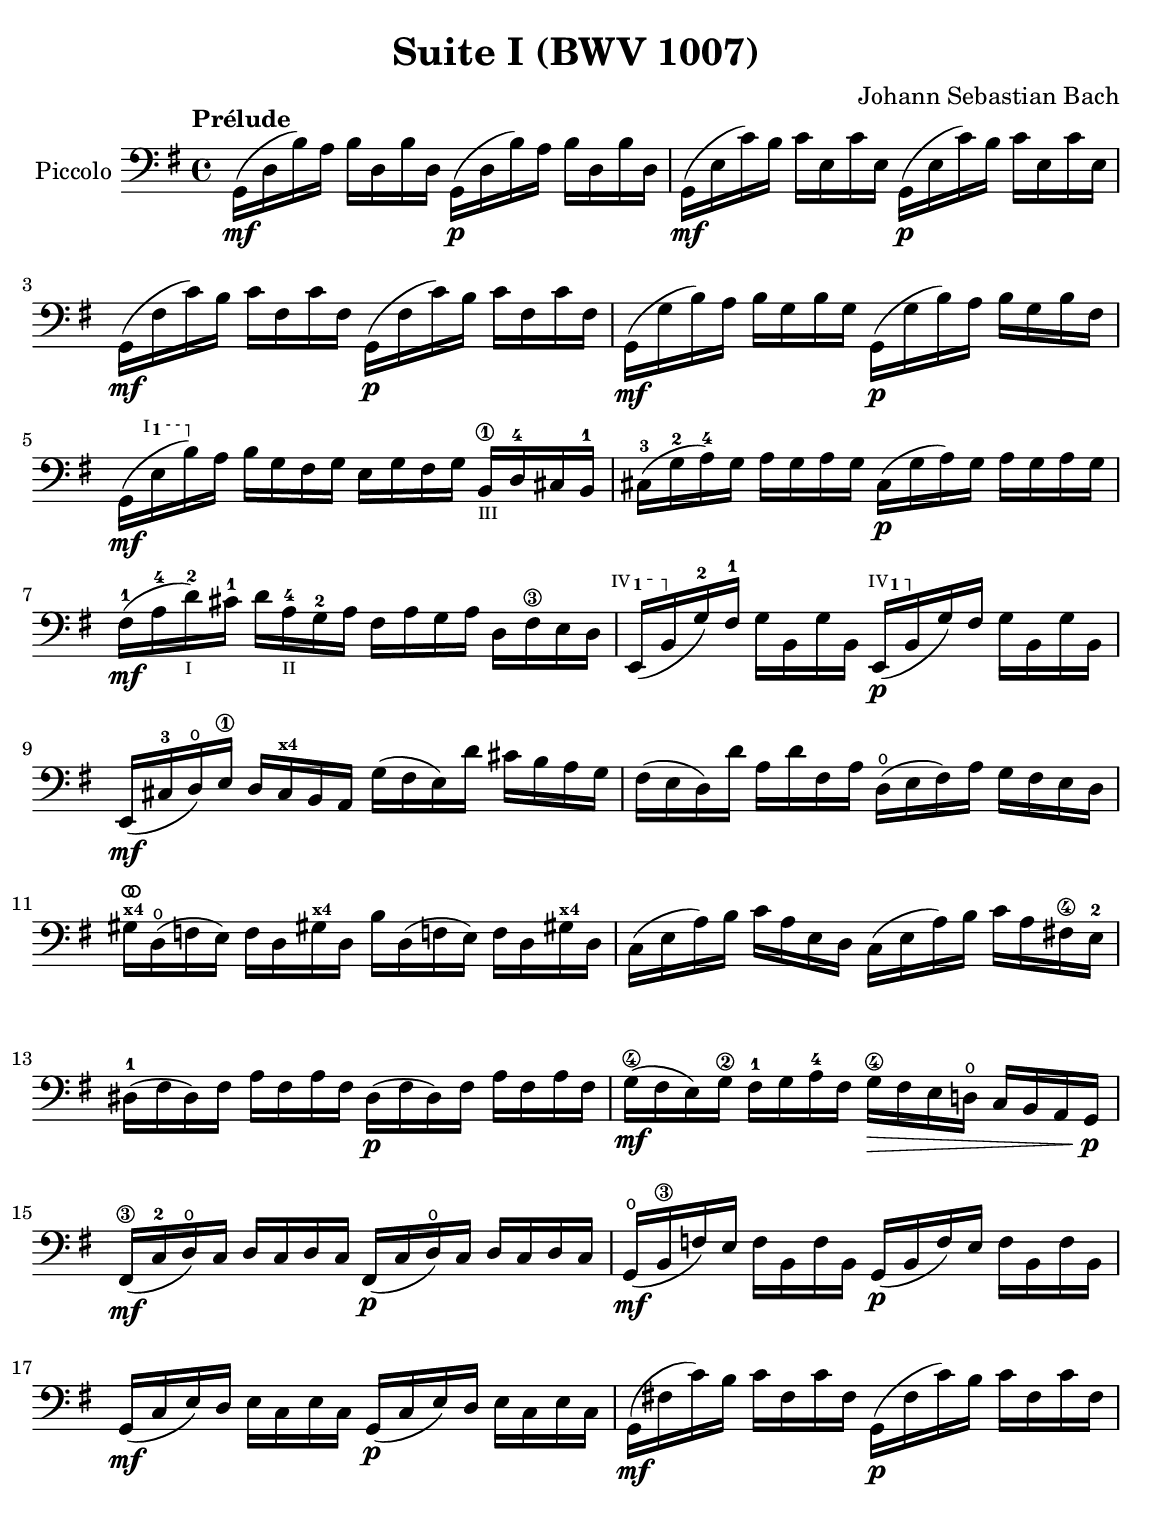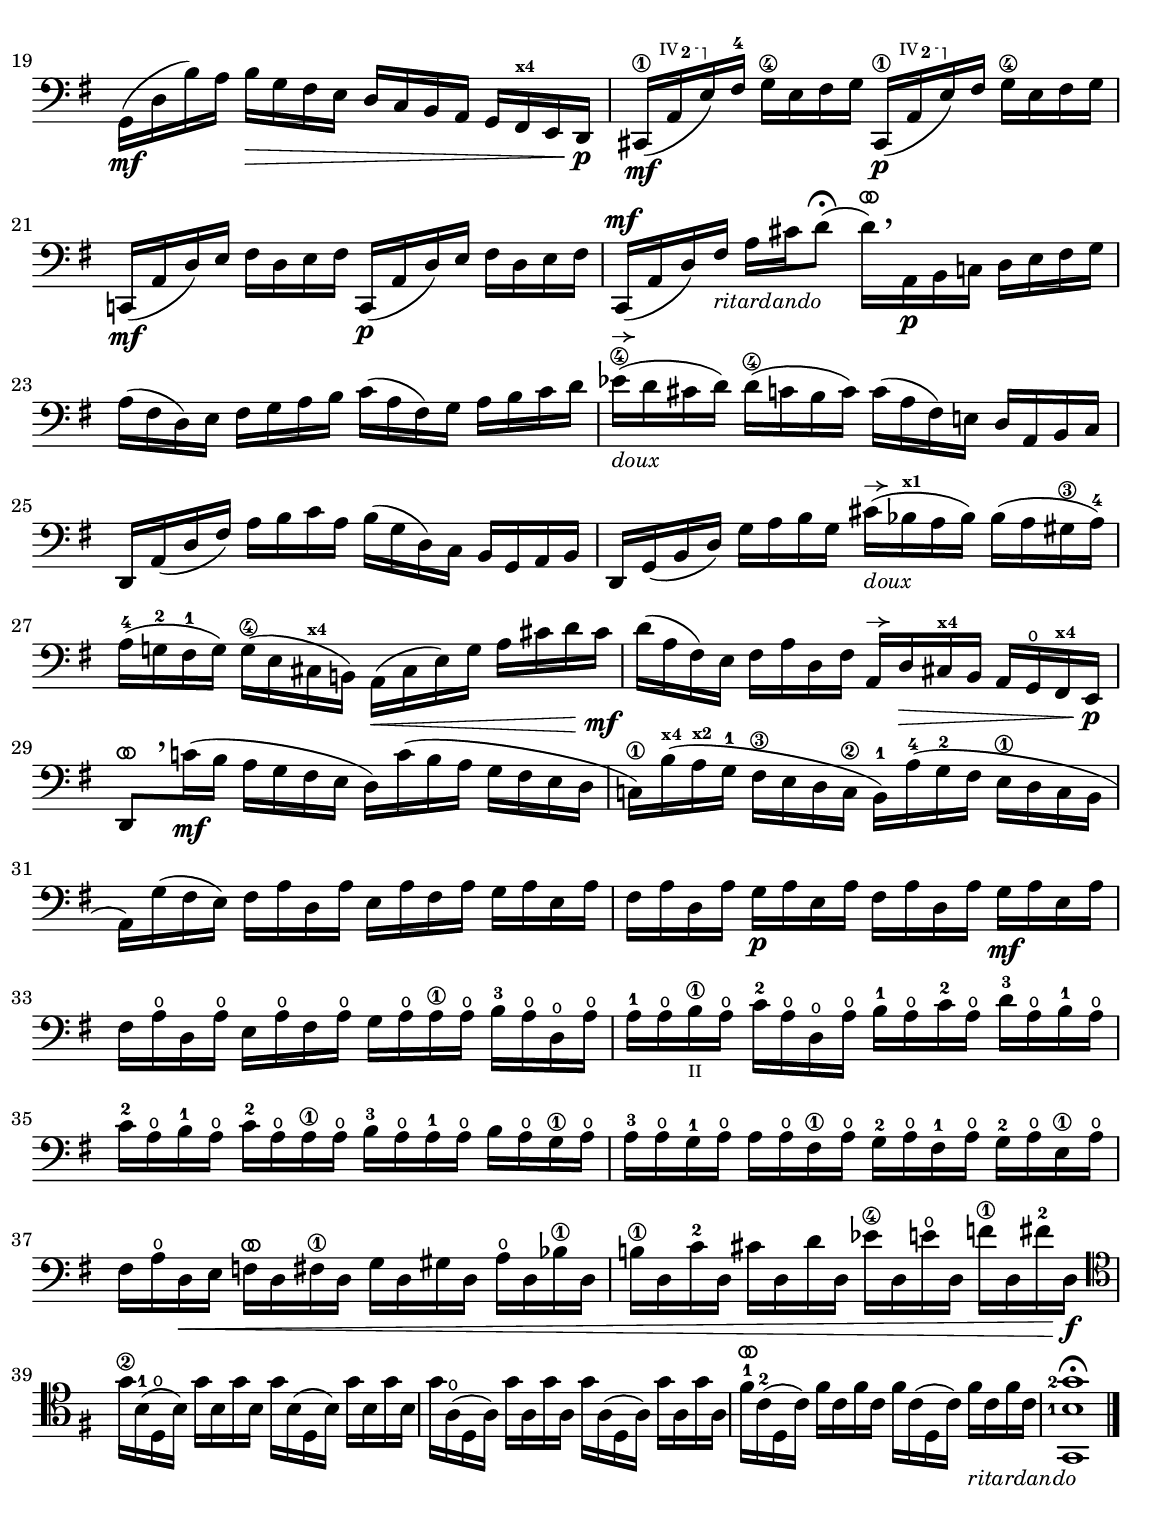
#(set-global-staff-size 21)

\version "2.18.2"

\header {
  title = "Suite I (BWV 1007)"
  composer = "Johann Sebastian Bach"
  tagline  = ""
}

\language "italiano"

% iPad Pro 12.9

\paper {
  paper-width  = 195\mm
  paper-height = 260\mm
%  indent = #0
  page-count = #2
  line-width = #184
  print-page-number = ##f
  ragged-last-bottom = ##t
  ragged-bottom = ##f
%  ragged-last = ##t
}

% \phrasingSlurDashed
% \SlurDashed
% \slurSolid

allongerUne = \markup {
  \center-column {
    \combine
    \draw-line #'(-2 . 0)
    \arrow-head #X #RIGHT ##f
  }
}

ringsps = #"
  0.15 setlinewidth
  0.9 0.6 moveto
  0.4 0.6 0.5 0 361 arc
  stroke
  1.0 0.6 0.5 0 361 arc
  stroke
  "

vibrato = \markup {
  \with-dimensions #'(-0.2 . 1.6) #'(0 . 1.2)
  \postscript #ringsps
}

startModernBarre =
#(define-event-function (parser location fretnum partial)
   (number? number?)
    #{
      \tweak bound-details.left.text
        \markup
          \teeny \concat {
          #(format #f "~@r" fretnum)
          \hspace #.2
          \lower #.3 \small \bold \fontsize #-2 #(number->string partial)
          \hspace #.5
        }
      \tweak font-size -1
      \tweak font-shape #'upright
      \tweak style #'dashed-line
      \tweak dash-fraction #0.3
      \tweak dash-period #1
      \tweak bound-details.left.stencil-align-dir-y #0.35
      \tweak bound-details.left.padding 2.5 % was 0.25
      \tweak bound-details.left.attach-dir -1
      \tweak bound-details.left-broken.text ##f
      \tweak bound-details.left-broken.attach-dir -1
      %% adjust the numeric values to fit your needs:
      \tweak bound-details.left-broken.padding 0.5 %% was 1.5
      \tweak bound-details.right-broken.padding 0
      \tweak bound-details.right.padding 0.25
      \tweak bound-details.right.attach-dir 2
      \tweak bound-details.right-broken.text ##f
      \tweak bound-details.right.text
        \markup
          \with-dimensions #'(0 . 0) #'(-.3 . 0) %% was (0 . -1)
          \draw-line #'(0 . -1)
      \startTextSpan
   #})

stopBarre = \stopTextSpan

\score {
  \new Staff
  \with{instrumentName=#"Piccolo"}{
    \set fingeringOrientations = #'(left)
    \override Hairpin.to-barline = ##f
    \override BreathingSign.text = \markup {
      \translate #'(-1.75 . 1.6)
      \musicglyph #"scripts.rcomma"
    }

    \tempo "Prélude"
    \time 4/4
    \key sol \major
    \clef "bass"

    | sol,16(\mf re16 si16)   la16 si16  re16  si16  re16
      sol,16(\p re16 si16)   la16 si16  re16  si16  re16
    | sol,16(\mf mi16 do'16)  si16 do'16 mi16  do'16 mi16
      sol,16(\p mi16 do'16)  si16 do'16 mi16  do'16 mi16
    | sol,16(\mf fad16 do'16) si16 do'16 fad16 do'16 fad16
      sol,16(\p fad16 do'16) si16 do'16 fad16 do'16 fad16
    | sol,16(\mf sol16 si16)  la16 si16  sol16 si16  sol16
      sol,16(\p sol16 si16)  la16 si16[ sol16 si16  fad16]
    | sol,16(\mf \startModernBarre #1 #1 mi16 si16) \stopBarre
      la16 si16 sol16 fad16 sol16 mi16 sol16 fad16 sol16
      si,16\1_\markup{\teeny III} re16-4 dod16 si,16-1
    | dod16-3( sol16-2 la16)-4 sol16
      la16 sol16 la16 sol16
      dod16(\p sol16 la16) sol16 la16 sol16 la16 sol16
    | fad16-1(\mf la16-4 re'16-2_\markup{\teeny I}) dod'16-1
      re'16 la16-4_\markup{\teeny II} sol16-2 la16
      fad16 la16 sol16 la16 re16 fad16\3 mi16 re16
   %| NO BAR HERE OR ELSE \starModernBarre FAILS
      \startModernBarre #4 #1 mi,16( si,16 \stopBarre sol16-2) fad16-1
      sol16 si,16 sol16 si,16
      \startModernBarre #4 #1 mi,16(\p si,16 \stopBarre sol16) fad16
      sol16 si,16 sol16 si,16
    | mi,16(\mf dod16-3 re16)\open
      mi16\1 re16 dod16^\markup{\bold\teeny x4} si,16 la,16
      sol16( fad16 mi16) re'16 dod'16 si16 la16 sol16
    | fad16( mi16 re16) re'16 la16 re'16 fad16
      la16 re16(\open mi16 fad16) la16 sol16 fad16 mi16 re16
    | sold16^\markup{\teeny\bold x4}^\vibrato re16(\open fa16 mi16)
      fa16 re16 sold!16^\markup{\bold\teeny x4}
      re16 si16 re16( fa!16 mi16) fa16
      re16 sold!16^\markup{\bold\teeny x4} re16
    | do16( mi16 la16) si16 do'16 la16 mi16 re16
      do16( mi16 la16) si16 do'16 la16 fad!16\4 mi16-2
    | red16-1( fad16 red16) fad16 la16 fad16 la16 fad16
      red16(\p fad16 red16) fad16 la16 fad16 la16 fad16
    | sol16(\4\mf fad16 mi16) sol16\2 fad16-1 sol16 la16-4 fad16
      sol16\4\> fad16 mi16 re!16\open do16 si,16 la,16 sol,16\!\p
    | fad,16\3(\mf do16-2 re16\open) do16 re16 do16 re16 do16
      fad,16(\p do16 re16\open) do16 re16 do16 re16 do16
    | sol,16(\mf\open si,16\3 fa16) mi16 fa16 si,16 fa16 si,16
      sol,16_(\p si,16 fa16) mi16 fa16 si,16 fa16 si,16
    | sol,16(\mf do16 mi16) re16 mi16 do16 mi16 do16
      sol,16(\p do16 mi16) re16 mi16 do16 mi16 do16
    | sol,16(\mf fad!16 do'16) si16 do'16 fad16 do'16 fad16
      sol,16(\p fad16 do'16) si16 do'16 fad16 do'16 fad16
    | sol,16(\mf re16 si16) la16 si16\> sol16 fad16 mi16
      re16 do16 si,16 la,16 sol,16
      fad,16^\markup{\bold\teeny x4} mi,16 re,16\!\p
    | dod,16\1(\mf \startModernBarre #4 #2 la,16 mi16) \stopBarre
      fad16-4 sol16\4 mi16 fad16 sol16
      dod,16\1(\p \startModernBarre #4 #2 la,16 mi16) \stopBarre
      fad16 sol16\4 mi16 fad16 sol16
    | do,!16(\mf la,16 re16) mi16 fad16 re16 mi16 fad16
      do,16(\p la,16 re16) mi16 fad16 re16 mi16 fad16
    | do,16(^\mf la,16 re16) fad16_\markup{\small\italic "ritardando"}
      la16 dod'16 re'8\fermata(
      re'16)[^\vibrato \breathe la,16\p si,16 do!16] re16 mi16 fad16 sol16
    | la16( fad16 re16) mi16 fad16 sol16 la16 si16
      do'16( la16 fad16) sol16 la16 si16 do'16 re'16
    | mib'16\4(^\allongerUne_\markup{\small\italic "doux"} re'16 dod'16 re'16)
      re'16\4( do'!16 si16 do'16)
      do'16( la16 fad16) mi!16 re16 la,16 si,16 do16
    | re,16 la,16( re16 fad16) la16 si16 do'16 la16
      si16( sol16 re16) do16 si,16 sol,16 la,16 si,16
    | re,16 sol,16( si,16 re16) sol16 la16
      si16 sol16 dod'16(^\allongerUne_\markup{\small\italic "doux"}
      sib16^\markup{\bold\teeny x1} la16
      sib16) sib16( la16 sold16\3 la16)-4
    | la16-4( sol!16-2 fad16-1 sol16) sol16\4(
      mi16 dod16^\markup{\bold\teeny x4} si,!16)
      la,16(\< dod16 mi16) sol16 la16 dod'16 re'16 dod'16\mf
    | re'16( la16 fad16) mi16 fad16 la16 re16
      fad16 la,16^\allongerUne re16\> dod16^\markup{\bold\teeny x4} si,16
      la,16 sol,16\open fad,16^\markup{\bold\teeny x4} mi,16\!\p
    | \stemUp re,8[^\vibrato\breathe
      \stemDown do'!16(\mf si16] \stemNeutral la16 sol16 fad16 mi16
      re16) do'16( si16 la16 sol16 fad16 mi16 re16
    | do!16\1) si16(^\markup{\bold\teeny x4}
      la16^\markup{\bold\teeny x2} sol16-1 fad16\3 mi16 re16 do16\2
      si,16-1) la16-4( sol16-2 fad16
      \stemDown mi16\1 re16 do16 si,16 \stemNeutral
    | la,16) sol16( fad16 mi16) fad16 la16 re16 la16
      mi16 la16 fad16 la16 sol16 la16 mi16 la16
    | fad16 la16 re16 la16 sol16\p la16 mi16 la16
      fad16 la16 re16 la16 sol16\mf la16 mi16 la16
    | fad16 la16\open re16 la16\open mi16 la16\open fad16 la16\open
 %       <<{\skip 16 la16[ \skip 16 la16]}\\
 %         {sol16[ \skip 16 la16_\1] \skip 16}>>
 %       <<{\skip 16 la16[ \skip 16 la16]}\\
 %         {si16[ \skip 16 re16] \skip 16}>>
      sol16 la16\open la16\1 la16\open si16-3 la16\open re16\open la16\open
%      | <<{\skip 16 la16[ \skip 16 la16] \skip 16 la16[ \skip 16 la16]
%           \skip 16 la16[ \skip 16 la16] \skip 16 la16[ \skip 16 la16]}\\
%          {la16[ \skip 16 si16_\1] \skip 16 do'16[ \skip 16 re16] \skip 16
%           si16[ \skip 16 do'16] \skip 16 re'16[ \skip 16 si16] \skip16}>>
    | la16-1 la16\open si16\1_\markup{\teeny II} la16\open
      do'16-2 la16\open re16\open la16\open
      si16-1 la16\open do'16-2 la16\open re'16-3 la16\open si16-1 la16\open
 %     | <<{\skip 16 la16[ \skip 16 la16] \skip 16 la16[ \skip 16 la16]
 %          \skip 16 la16[ \skip 16 la16] \skip 16 la16[ \skip 16 la16]}\\
 %         {do'16[ \skip 16 si16] \skip 16 do'16[ \skip 16 la16_\1] \skip 16
 %          si16[ \skip 16 la16] \skip 16 si16[ \skip 16 sol16_\1] \skip 16}>>
    | do'16-2 la16\open si16-1 la16\open do'16-2 la16\open la16\1 la16\open
      si16-3 la16\open la16-1 la16\open si16 la16\open sol16\1 la16\open
 %     | <<{\skip 16 la16[ \skip 16 la16] \skip 16 la16[ \skip 16 la16]}\\
 %         {la16[ \skip 16 sol16] \skip 16 la16[ \skip 16 fad16_\1] \skip 16}>>
    | la16-3 la16\open sol16-1 la16\open la16 la16\open fad16\1 la16\open
      sol16-2 la16\open fad16-1 la16\open sol16-2 la16\open mi16\1 la16\open
    | fad16 la16\open re16\<
      mi16 fa!16^\vibrato re16 fad16\1 re16
      sol16 re16 sold16 re16 la16\open re16 sib16\1 re16
    | si!16\1 re16 do'16-2 re16 dod'16 re16 re'16 re16
      mib'16\4 re16 mi'!16\open re16 fa'!16\1 re16 fad'16-2 re16\f\!
    | \clef "tenor"
      sol'16\2 si16(-1 re16\open si16) sol'16 si16 sol'16 si16
      sol'16 si16( re16 si16) sol'16 si16 sol'16 si16
    | sol'16 la16(\open re16 la16) sol'16 la16 sol'16 la16
      sol'16 la16( re16 la16) sol'16 la16 sol'16 la16
    | fad'16-1^\vibrato do'16(-2 re16 do'16) fad'16 do'16 fad'16 do'16
      fad'16 do'16( re16 do'16)
      fad'16_\markup{\small\italic "ritardando"} do'16 fad'16 do'16
    | << sol,1 <si-1>1 <sol'-2>1\fermata>>

    \bar "|."
  }
}
